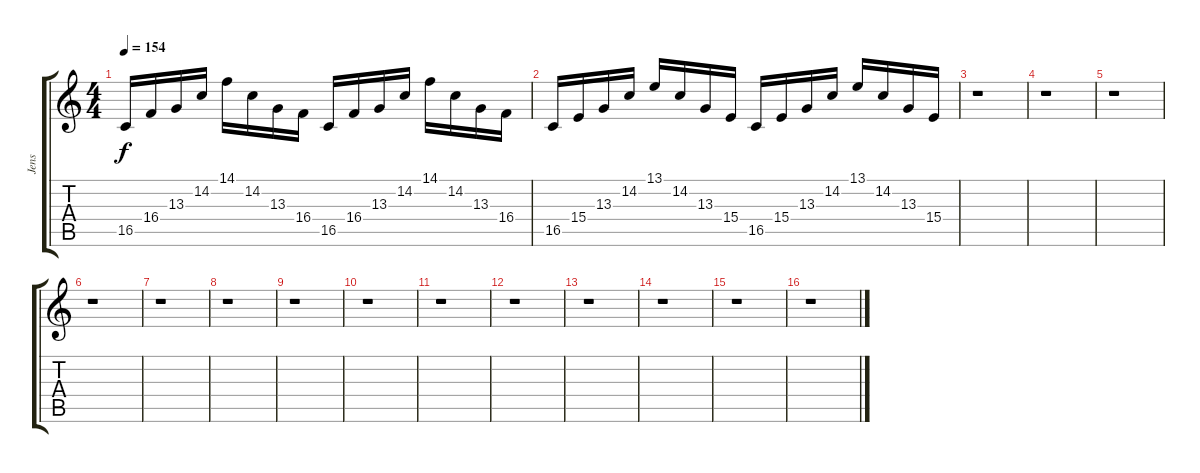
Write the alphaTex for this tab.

\track ("Jens" "Jens") {instrument fx4atmosphere}
\staff {score tabs}
\tuning (Eb4 Bb3 Gb3 Db3 Ab2 Eb2) {hide}
\ts (4 4)
\tempo 154
\clef g2
\ks c
16.5.16{dy f} 16.4.16 13.3.16 14.2.16 14.1.16 14.2.16 13.3.16 16.4.16 16.5.16 16.4.16 13.3.16 14.2.16 14.1.16 14.2.16 13.3.16 16.4.16 |
16.5.16 15.4.16 13.3.16 14.2.16 13.1.16 14.2.16 13.3.16 15.4.16 16.5.16 15.4.16 13.3.16 14.2.16 13.1.16 14.2.16 13.3.16 15.4.16 |
r.1 |
r.1 |
r.1 |
r.1 |
r.1 |
r.1 |
r.1 |
r.1 |
r.1 |
r.1 |
r.1 |
r.1 |
r.1 |
r.1
